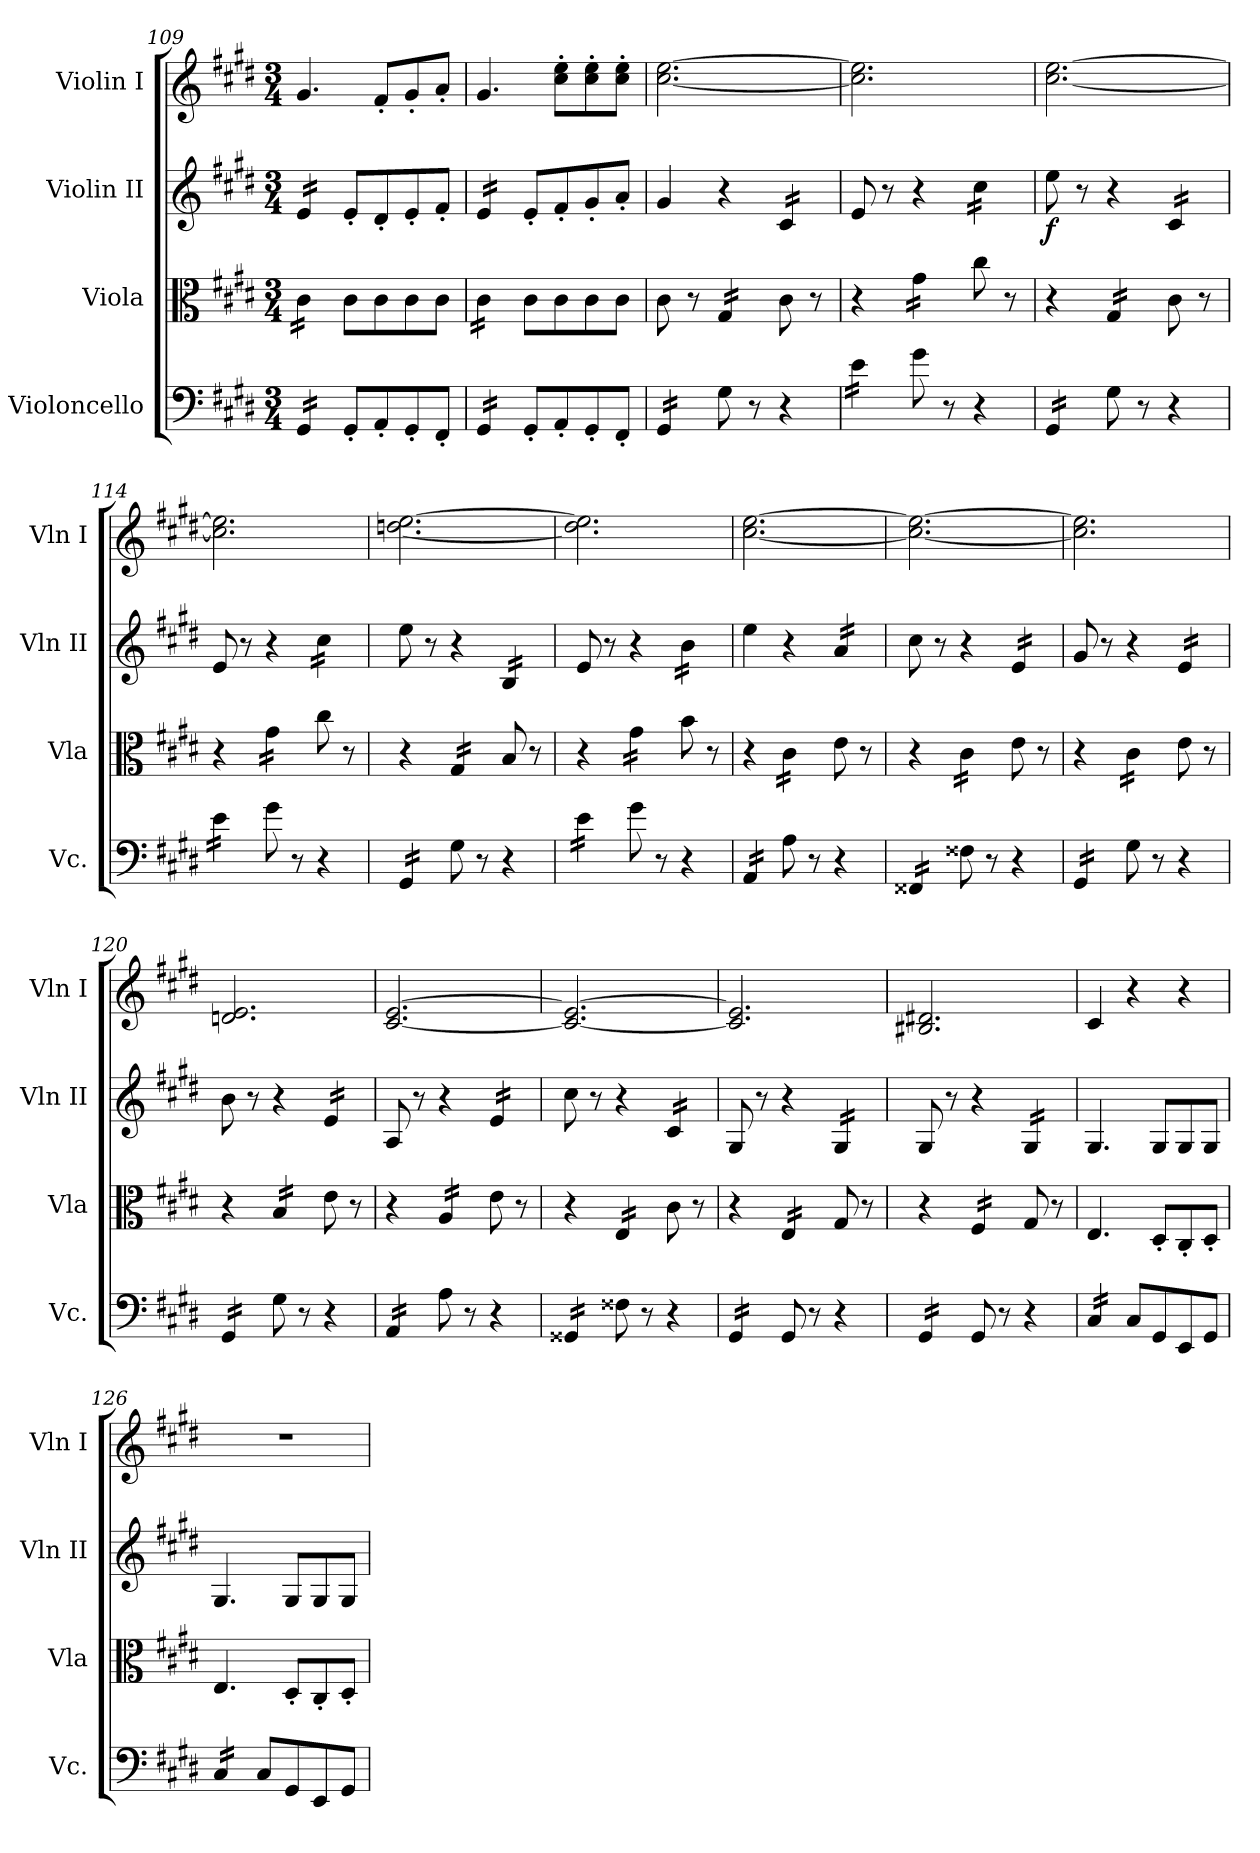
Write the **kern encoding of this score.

**kern	**kern	**kern	**dynam	**kern
*part4	*part3	*part2	*part2	*part1
*staff4	*staff3	*staff2	*staff2	*staff1
*I"Violoncello	*I"Viola	*I"Violin II	*	*I"Violin I
*I'Vc.	*I'Vla	*I'Vln II	*	*I'Vln I
*clefF4	*clefC3	*clefG2	*	*clefG2
*k[f#c#g#d#]	*k[f#c#g#d#]	*k[f#c#g#d#]	*	*k[f#c#g#d#]
*M3/4	*M3/4	*M3/4	*	*M3/4
=109	=109	=109	=109	=109
*tremolo	*	*	*	*
*	*tremolo	*	*	*
*	*	*tremolo	*	*
16GG#/LL	16c#\LL	16e/LL	.	4.g#/
16GG#/	16c#\	16e/	.	.
16GG#/	16c#\	16e/	.	.
16GG#/JJ	16c#\JJ	16e/JJ	.	.
*	*	*Xtremolo	*	*
*	*Xtremolo	*	*	*
*Xtremolo	*	*	*	*
8GG#'/L	8c#\L	8e'/L	.	.
8AA'/	8c#\	8d#'/	.	8f#'/L
8GG#'/	8c#\	8e'/	.	8g#'/
8FF#'/J	8c#\J	8f#'/J	.	8a'/J
=110	=110	=110	=110	=110
*tremolo	*	*	*	*
*	*tremolo	*	*	*
*	*	*tremolo	*	*
16GG#/LL	16c#\LL	16e/LL	.	4.g#/
16GG#/	16c#\	16e/	.	.
16GG#/	16c#\	16e/	.	.
16GG#/JJ	16c#\JJ	16e/JJ	.	.
*	*	*Xtremolo	*	*
*	*Xtremolo	*	*	*
*Xtremolo	*	*	*	*
8GG#'/L	8c#\L	8e'/L	.	.
8AA'/	8c#\	8f#'/	.	8cc#\' 8ee\'L
8GG#'/	8c#\	8g#'/	.	8cc#\' 8ee\'
8FF#'/J	8c#\J	8a'/J	.	8cc#\' 8ee\'J
=111	=111	=111	=111	=111
*tremolo	*	*	*	*
16GG#/LL	8c#\	4g#/	.	[2.cc#\ [2.ee\
16GG#/	.	.	.	.
16GG#/	8r	.	.	.
16GG#/JJ	.	.	.	.
*Xtremolo	*	*	*	*
*	*tremolo	*	*	*
8G#\	16G#/LL	4r	.	.
.	16G#/	.	.	.
8r	16G#/	.	.	.
.	16G#/JJ	.	.	.
*	*Xtremolo	*	*	*
*	*	*tremolo	*	*
4r	8c#\	16c#/LL	.	.
.	.	16c#/	.	.
.	8r	16c#/	.	.
.	.	16c#/JJ	.	.
*	*	*Xtremolo	*	*
=112	=112	=112	=112	=112
*tremolo	*	*	*	*
16e\LL	4r	8e/	.	2.cc#\] 2.ee\]
16e\	.	.	.	.
16e\	.	8r	.	.
16e\JJ	.	.	.	.
*Xtremolo	*	*	*	*
*	*tremolo	*	*	*
8g#\	16g#\LL	4r	.	.
.	16g#\	.	.	.
8r	16g#\	.	.	.
.	16g#\JJ	.	.	.
*	*Xtremolo	*	*	*
*	*	*tremolo	*	*
4r	8cc#\	16cc#\LL	.	.
.	.	16cc#\	.	.
.	8r	16cc#\	.	.
.	.	16cc#\JJ	.	.
*	*	*Xtremolo	*	*
=113	=113	=113	=113	=113
!	!	!	!LO:DY:b	!
*tremolo	*	*	*	*
16GG#/LL	4r	8ee\	f	[2.cc#\ [2.ee\
16GG#/	.	.	.	.
16GG#/	.	8r	.	.
16GG#/JJ	.	.	.	.
*Xtremolo	*	*	*	*
*	*tremolo	*	*	*
8G#\	16G#/LL	4r	.	.
.	16G#/	.	.	.
8r	16G#/	.	.	.
.	16G#/JJ	.	.	.
*	*Xtremolo	*	*	*
*	*	*tremolo	*	*
4r	8c#\	16c#/LL	.	.
.	.	16c#/	.	.
.	8r	16c#/	.	.
.	.	16c#/JJ	.	.
*	*	*Xtremolo	*	*
=114	=114	=114	=114	=114
*tremolo	*	*	*	*
16e\LL	4r	8e/	.	2.cc#\] 2.ee\]
16e\	.	.	.	.
16e\	.	8r	.	.
16e\JJ	.	.	.	.
*Xtremolo	*	*	*	*
*	*tremolo	*	*	*
8g#\	16g#\LL	4r	.	.
.	16g#\	.	.	.
8r	16g#\	.	.	.
.	16g#\JJ	.	.	.
*	*Xtremolo	*	*	*
*	*	*tremolo	*	*
4r	8cc#\	16cc#\LL	.	.
.	.	16cc#\	.	.
.	8r	16cc#\	.	.
.	.	16cc#\JJ	.	.
*	*	*Xtremolo	*	*
=115	=115	=115	=115	=115
*tremolo	*	*	*	*
16GG#/LL	4r	8ee\	.	[2.ddn\ [2.ee\
16GG#/	.	.	.	.
16GG#/	.	8r	.	.
16GG#/JJ	.	.	.	.
*Xtremolo	*	*	*	*
*	*tremolo	*	*	*
8G#\	16G#/LL	4r	.	.
.	16G#/	.	.	.
8r	16G#/	.	.	.
.	16G#/JJ	.	.	.
*	*Xtremolo	*	*	*
*	*	*tremolo	*	*
4r	8B/	16B/LL	.	.
.	.	16B/	.	.
.	8r	16B/	.	.
.	.	16B/JJ	.	.
*	*	*Xtremolo	*	*
=116	=116	=116	=116	=116
*tremolo	*	*	*	*
16e\LL	4r	8e/	.	2.dd\] 2.ee\]
16e\	.	.	.	.
16e\	.	8r	.	.
16e\JJ	.	.	.	.
*Xtremolo	*	*	*	*
*	*tremolo	*	*	*
8g#\	16g#\LL	4r	.	.
.	16g#\	.	.	.
8r	16g#\	.	.	.
.	16g#\JJ	.	.	.
*	*Xtremolo	*	*	*
*	*	*tremolo	*	*
4r	8b\	16b\LL	.	.
.	.	16b\	.	.
.	8r	16b\	.	.
.	.	16b\JJ	.	.
*	*	*Xtremolo	*	*
!!LO:LB:g=z
=117	=117	=117	=117	=117
*tremolo	*	*	*	*
16AA/LL	4r	4ee\	.	[2.cc#\ [2.ee\
16AA/	.	.	.	.
16AA/	.	.	.	.
16AA/JJ	.	.	.	.
*Xtremolo	*	*	*	*
*	*tremolo	*	*	*
8A\	16c#\LL	4r	.	.
.	16c#\	.	.	.
8r	16c#\	.	.	.
.	16c#\JJ	.	.	.
*	*Xtremolo	*	*	*
*	*	*tremolo	*	*
4r	8e\	16a/LL	.	.
.	.	16a/	.	.
.	8r	16a/	.	.
.	.	16a/JJ	.	.
*	*	*Xtremolo	*	*
=118	=118	=118	=118	=118
*tremolo	*	*	*	*
16FF##X/LL	4r	8cc#\	.	2.cc#\_ 2.ee\_
16FF##X/	.	.	.	.
16FF##X/	.	8r	.	.
16FF##X/JJ	.	.	.	.
*Xtremolo	*	*	*	*
*	*tremolo	*	*	*
8F##X\	16c#\LL	4r	.	.
.	16c#\	.	.	.
8r	16c#\	.	.	.
.	16c#\JJ	.	.	.
*	*Xtremolo	*	*	*
*	*	*tremolo	*	*
4r	8e\	16e/LL	.	.
.	.	16e/	.	.
.	8r	16e/	.	.
.	.	16e/JJ	.	.
*	*	*Xtremolo	*	*
=119	=119	=119	=119	=119
*tremolo	*	*	*	*
16GG#/LL	4r	8g#/	.	2.cc#\] 2.ee\]
16GG#/	.	.	.	.
16GG#/	.	8r	.	.
16GG#/JJ	.	.	.	.
*Xtremolo	*	*	*	*
*	*tremolo	*	*	*
8G#\	16c#\LL	4r	.	.
.	16c#\	.	.	.
8r	16c#\	.	.	.
.	16c#\JJ	.	.	.
*	*Xtremolo	*	*	*
*	*	*tremolo	*	*
4r	8e\	16e/LL	.	.
.	.	16e/	.	.
.	8r	16e/	.	.
.	.	16e/JJ	.	.
*	*	*Xtremolo	*	*
=120	=120	=120	=120	=120
*tremolo	*	*	*	*
16GG#/LL	4r	8b\	.	2.dn/ 2.e/
16GG#/	.	.	.	.
16GG#/	.	8r	.	.
16GG#/JJ	.	.	.	.
*Xtremolo	*	*	*	*
*	*tremolo	*	*	*
8G#\	16B/LL	4r	.	.
.	16B/	.	.	.
8r	16B/	.	.	.
.	16B/JJ	.	.	.
*	*Xtremolo	*	*	*
*	*	*tremolo	*	*
4r	8e\	16e/LL	.	.
.	.	16e/	.	.
.	8r	16e/	.	.
.	.	16e/JJ	.	.
*	*	*Xtremolo	*	*
=121	=121	=121	=121	=121
*tremolo	*	*	*	*
16AA/LL	4r	8A/	.	[2.c#/ [2.e/
16AA/	.	.	.	.
16AA/	.	8r	.	.
16AA/JJ	.	.	.	.
*Xtremolo	*	*	*	*
*	*tremolo	*	*	*
8A\	16A/LL	4r	.	.
.	16A/	.	.	.
8r	16A/	.	.	.
.	16A/JJ	.	.	.
*	*Xtremolo	*	*	*
*	*	*tremolo	*	*
4r	8e\	16e/LL	.	.
.	.	16e/	.	.
.	8r	16e/	.	.
.	.	16e/JJ	.	.
*	*	*Xtremolo	*	*
=122	=122	=122	=122	=122
*tremolo	*	*	*	*
16GG##X/LL	4r	8cc#\	.	2.c#/_ 2.e/_
16GG##X/	.	.	.	.
16GG##X/	.	8r	.	.
16GG##X/JJ	.	.	.	.
*Xtremolo	*	*	*	*
*	*tremolo	*	*	*
8F##X\	16E/LL	4r	.	.
.	16E/	.	.	.
8r	16E/	.	.	.
.	16E/JJ	.	.	.
*	*Xtremolo	*	*	*
*	*	*tremolo	*	*
4r	8c#\	16c#/LL	.	.
.	.	16c#/	.	.
.	8r	16c#/	.	.
.	.	16c#/JJ	.	.
*	*	*Xtremolo	*	*
=123	=123	=123	=123	=123
*tremolo	*	*	*	*
16GG#/LL	4r	8G#/	.	2.c#/] 2.e/]
16GG#/	.	.	.	.
16GG#/	.	8r	.	.
16GG#/JJ	.	.	.	.
*Xtremolo	*	*	*	*
*	*tremolo	*	*	*
8GG#/	16E/LL	4r	.	.
.	16E/	.	.	.
8r	16E/	.	.	.
.	16E/JJ	.	.	.
*	*Xtremolo	*	*	*
*	*	*tremolo	*	*
4r	8G#/	16G#/LL	.	.
.	.	16G#/	.	.
.	8r	16G#/	.	.
.	.	16G#/JJ	.	.
*	*	*Xtremolo	*	*
=124	=124	=124	=124	=124
*tremolo	*	*	*	*
16GG#/LL	4r	8G#/	.	2.B#X/ 2.d#X/
16GG#/	.	.	.	.
16GG#/	.	8r	.	.
16GG#/JJ	.	.	.	.
*Xtremolo	*	*	*	*
*	*tremolo	*	*	*
8GG#/	16F#/LL	4r	.	.
.	16F#/	.	.	.
8r	16F#/	.	.	.
.	16F#/JJ	.	.	.
*	*Xtremolo	*	*	*
*	*	*tremolo	*	*
4r	8G#/	16G#/LL	.	.
.	.	16G#/	.	.
.	8r	16G#/	.	.
.	.	16G#/JJ	.	.
*	*	*Xtremolo	*	*
=125	=125	=125	=125	=125
*tremolo	*	*	*	*
16C#/LL	4.E/	4.G#/	.	4c#/
16C#/	.	.	.	.
16C#/	.	.	.	.
16C#/JJ	.	.	.	.
*Xtremolo	*	*	*	*
8C#/L	.	.	.	4r
8GG#/	8D#'/L	8G#/L	.	.
8EE/	8C#'/	8G#/	.	4r
8GG#/J	8D#'/J	8G#/J	.	.
!!LO:LB:g=z
=126	=126	=126	=126	=126
*tremolo	*	*	*	*
16C#/LL	4.E/	4.G#/	.	2.r
16C#/	.	.	.	.
16C#/	.	.	.	.
16C#/JJ	.	.	.	.
*Xtremolo	*	*	*	*
8C#/L	.	.	.	.
8GG#/	8D#'/L	8G#/L	.	.
8EE/	8C#'/	8G#/	.	.
8GG#/J	8D#'/J	8G#/J	.	.
=	=	=	=	=
*-	*-	*-	*-	*-
